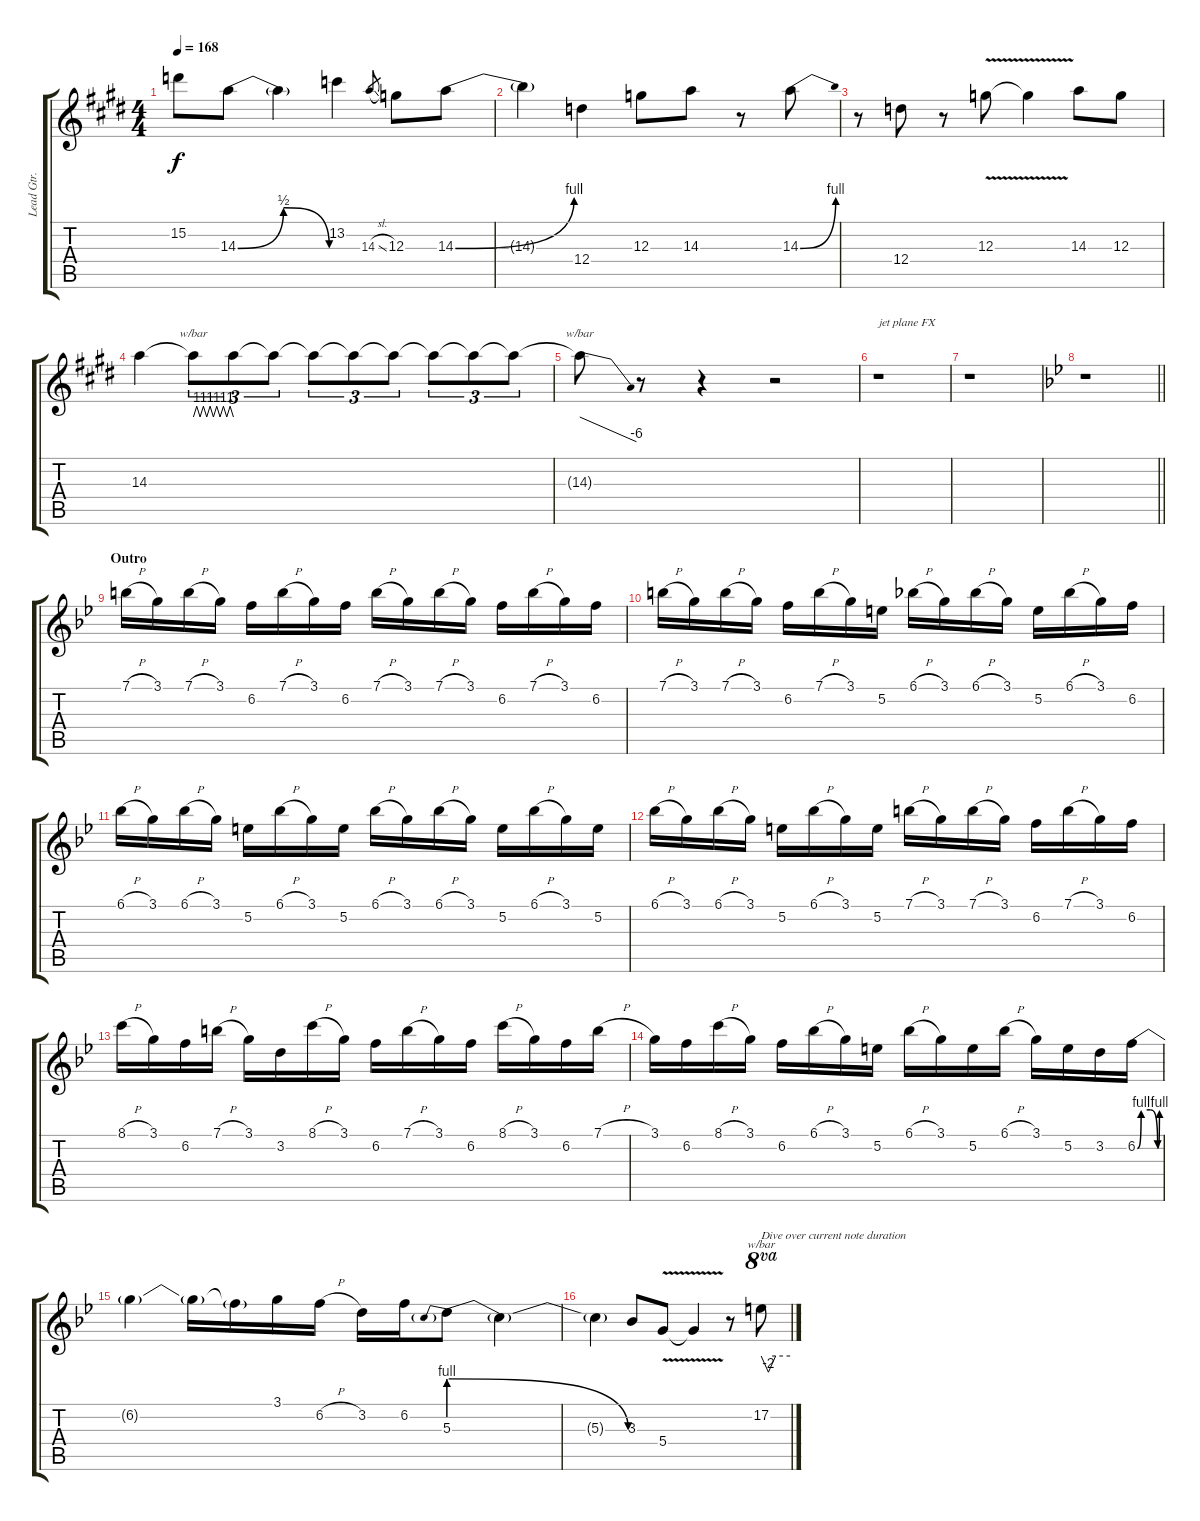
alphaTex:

\track ("Lead Gtr. (elec.)" "Lead Gtr. ") {instrument distortionguitar}
\staff {score tabs}
\tuning (E4 B3 G3 D3 A2 E2) {hide}
\ts (4 4)
\tempo 168
\clef g2
\ks e
15.2.8{dy f} 14.3{be (bendrelease 0 0 30 2 30 2 60 0)}.8 14.3{t}.4 13.2.4 14.3{sl}.8{gr} 12.3.8 14.3{be (bend 0 0 60 4)}.8 |
14.3{t}.4 12.4.4 12.3.8 14.3.8 r.8 14.3{be (bend 0 0 60 4)}.8 |
r.8 12.4.8 r.8 12.3{v}.8 12.3{t}.4 14.3.8 12.3.8 |
14.3.4 14.3{t}.8{tu (3 2) tbe (custom default 0 0 5 4 10 0 15 4 20 0 25 4 30 0 35 4 40 0 45 4 50 0 55 4 60 0)} 14.3{t}.8{tu (3 2)} 14.3{t}.8{tu (3 2)} 14.3{t}.8{tu (3 2)} 14.3{t}.8{tu (3 2)} 14.3{t}.8{tu (3 2)} 14.3{t}.8{tu (3 2)} 14.3{t}.8{tu (3 2)} 14.3{t}.8{tu (3 2)} |
14.3{t}.8{tbe (dive default 0 0 60 -24)} r.8 r.4 r.2 |
r.1{txt "jet plane FX"} |
r.1 |
\barLineRight lightlight
\ks bb
r.1 |
\section ("" "Outro")
7.1{h}.16 3.1.16 7.1{h}.16 3.1.16 6.2.16 7.1{h}.16 3.1.16 6.2.16 7.1{h}.16 3.1.16 7.1{h}.16 3.1.16 6.2.16 7.1{h}.16 3.1.16 6.2.16 |
7.1{h}.16 3.1.16 7.1{h}.16 3.1.16 6.2.16 7.1{h}.16 3.1.16 5.2.16 6.1{h}.16 3.1.16 6.1{h}.16 3.1.16 5.2.16 6.1{h}.16 3.1.16 6.2.16 |
6.1{h}.16 3.1.16 6.1{h}.16 3.1.16 5.2.16 6.1{h}.16 3.1.16 5.2.16 6.1{h}.16 3.1.16 6.1{h}.16 3.1.16 5.2.16 6.1{h}.16 3.1.16 5.2.16 |
6.1{h}.16 3.1.16 6.1{h}.16 3.1.16 5.2.16 6.1{h}.16 3.1.16 5.2.16 7.1{h}.16 3.1.16 7.1{h}.16 3.1.16 6.2.16 7.1{h}.16 3.1.16 6.2.16 |
8.1{h}.16 3.1.16 6.2.16 7.1{h}.16 3.1.16 3.2.16 8.1{h}.16 3.1.16 6.2.16 7.1{h}.16 3.1.16 6.2.16 8.1{h}.16 3.1.16 6.2.16 7.1{h}.16 |
3.1.16 6.2.16 8.1{h}.16 3.1.16 6.2.16 6.1{h}.16 3.1.16 5.2.16 6.1{h}.16 3.1.16 5.2.16 6.1{h}.16 3.1.16 5.2.16 3.2.16 6.2{be (custom 0 0 10 4 35 4 55 0 60 4)}.16 |
6.2{t}.4 6.2{t}.16 6.2{t}.16 3.1.16 6.2{h}.16 3.2.16 6.2.16 5.3{be (prebendrelease 0 4 60 0)}.8 5.3{t}.4 |
5.3{t}.4 3.3.8 5.4{v}.8 5.4{t}.4 r.8 17.2{h}.8{tbe (custom default 0 0 15 -8 30 0 60 0) ot 8va txt "Dive over current note duration"}
